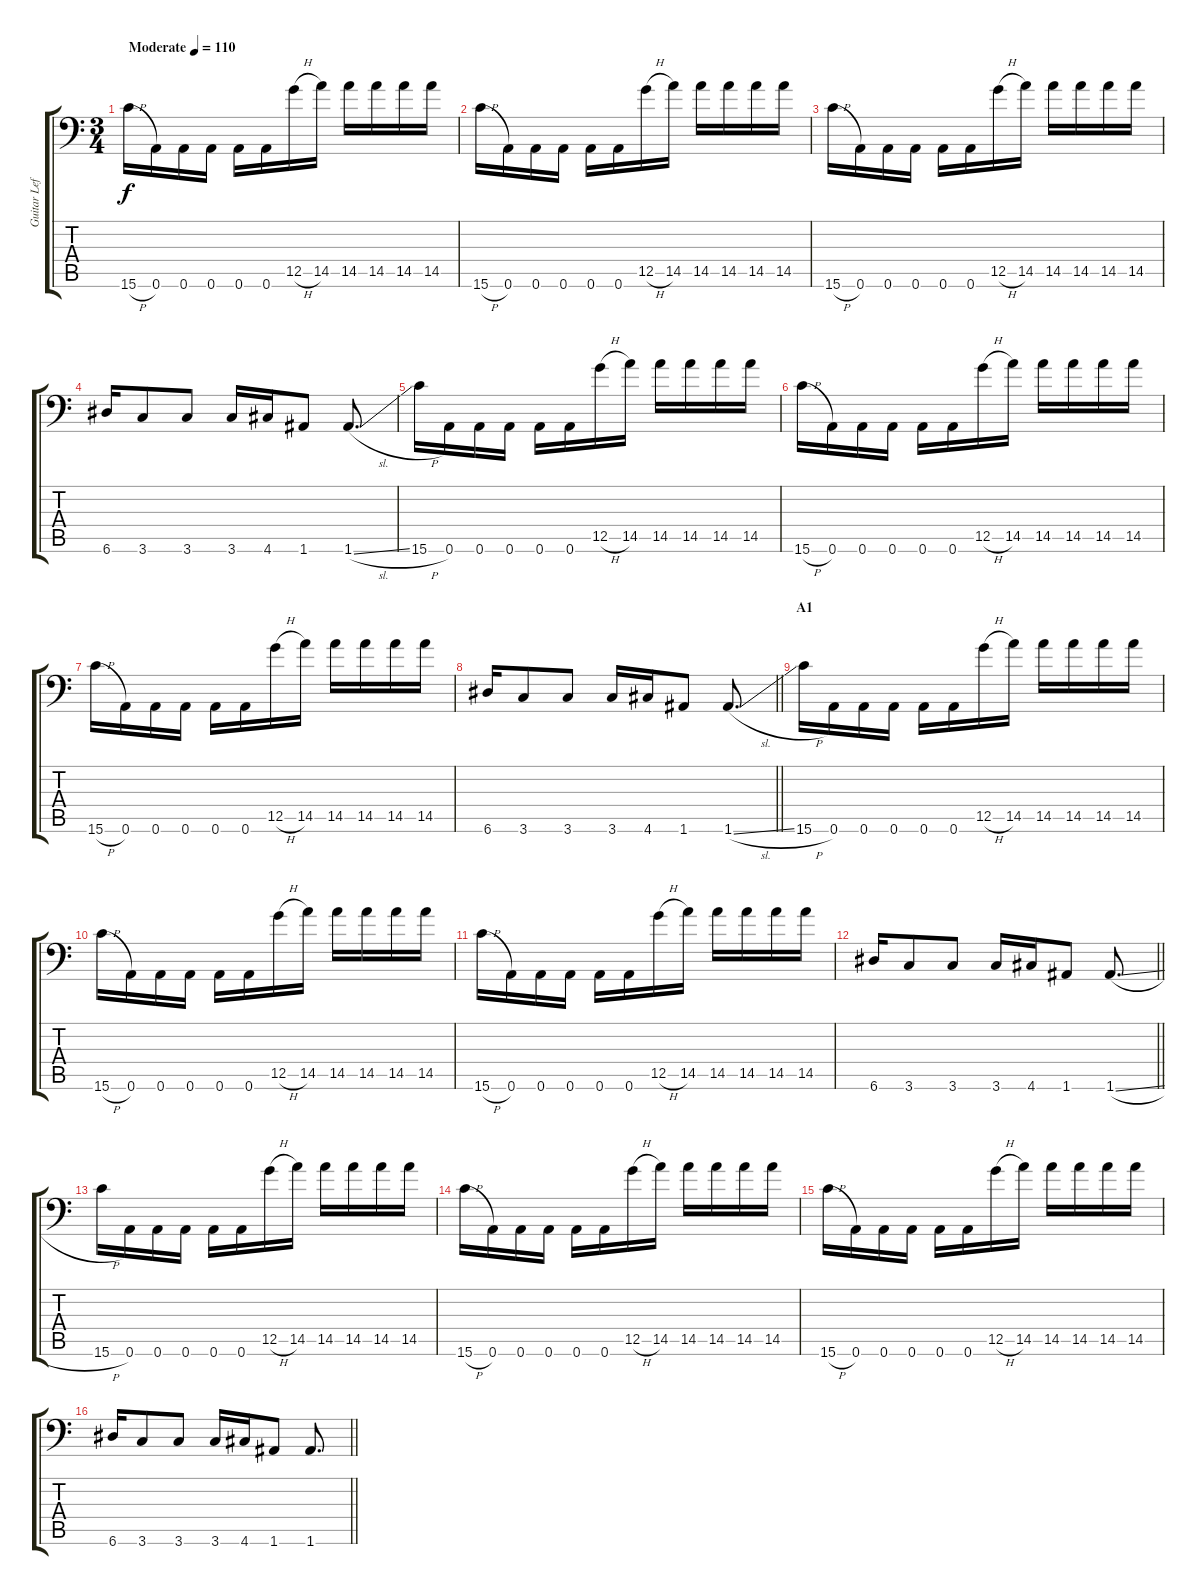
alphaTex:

\track ("Guitar Left" "Guitar Lef") {instrument distortionguitar}
\staff {score tabs}
\tuning (D4 A3 F3 C3 G2 A1) {hide}
\ts (3 4)
\tempo (110 "Moderate")
\clef f4
\ks c
15.6{h}.16{dy f instrument distortionguitar} 0.6.16 0.6.16 0.6.16 0.6.16 0.6.16 12.5{h}.16 14.5.16 14.5.16 14.5.16 14.5.16 14.5.16 |
15.6{h}.16 0.6.16 0.6.16 0.6.16 0.6.16 0.6.16 12.5{h}.16 14.5.16 14.5.16 14.5.16 14.5.16 14.5.16 |
15.6{h}.16 0.6.16 0.6.16 0.6.16 0.6.16 0.6.16 12.5{h}.16 14.5.16 14.5.16 14.5.16 14.5.16 14.5.16 |
6.6.16 3.6.8 3.6.8 3.6.16 4.6.16 1.6.8 1.6{sl}.8{d} |
15.6{h}.16 0.6.16 0.6.16 0.6.16 0.6.16 0.6.16 12.5{h}.16 14.5.16 14.5.16 14.5.16 14.5.16 14.5.16 |
15.6{h}.16 0.6.16 0.6.16 0.6.16 0.6.16 0.6.16 12.5{h}.16 14.5.16 14.5.16 14.5.16 14.5.16 14.5.16 |
15.6{h}.16 0.6.16 0.6.16 0.6.16 0.6.16 0.6.16 12.5{h}.16 14.5.16 14.5.16 14.5.16 14.5.16 14.5.16 |
\barLineRight lightlight
6.6.16 3.6.8 3.6.8 3.6.16 4.6.16 1.6.8 1.6{sl}.8{d} |
\section ("" "A1")
15.6{h}.16 0.6.16 0.6.16 0.6.16 0.6.16 0.6.16 12.5{h}.16 14.5.16 14.5.16 14.5.16 14.5.16 14.5.16 |
15.6{h}.16 0.6.16 0.6.16 0.6.16 0.6.16 0.6.16 12.5{h}.16 14.5.16 14.5.16 14.5.16 14.5.16 14.5.16 |
15.6{h}.16 0.6.16 0.6.16 0.6.16 0.6.16 0.6.16 12.5{h}.16 14.5.16 14.5.16 14.5.16 14.5.16 14.5.16 |
\barLineRight lightlight
6.6.16 3.6.8 3.6.8 3.6.16 4.6.16 1.6.8 1.6{sl}.8{d} |
15.6{h}.16 0.6.16 0.6.16 0.6.16 0.6.16 0.6.16 12.5{h}.16 14.5.16 14.5.16 14.5.16 14.5.16 14.5.16 |
15.6{h}.16 0.6.16 0.6.16 0.6.16 0.6.16 0.6.16 12.5{h}.16 14.5.16 14.5.16 14.5.16 14.5.16 14.5.16 |
15.6{h}.16 0.6.16 0.6.16 0.6.16 0.6.16 0.6.16 12.5{h}.16 14.5.16 14.5.16 14.5.16 14.5.16 14.5.16 |
\barLineRight lightlight
6.6.16 3.6.8 3.6.8 3.6.16 4.6.16 1.6.8 1.6{sl}.8{d}
